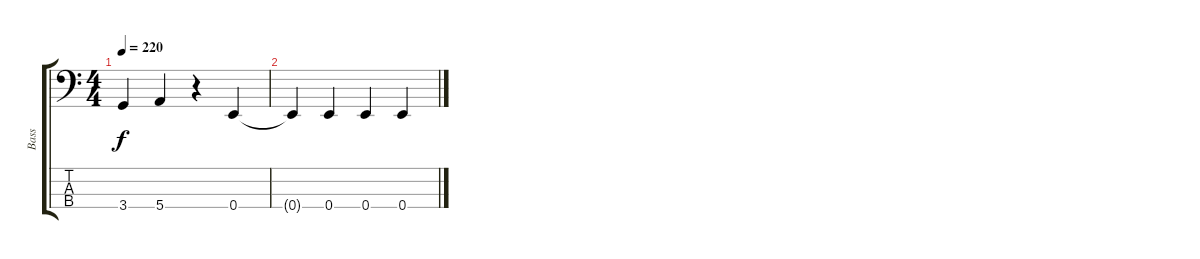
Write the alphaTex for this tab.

\track ("Bass" "Bass") {instrument electricbassfinger}
\staff {score tabs}
\tuning (G2 D2 A1 E1) {hide}
\ts (4 4)
\tempo 220
\clef f4
\ks c
3.4.4{dy f} 5.4.4 r.4 0.4.4 |
0.4{t}.4 0.4.4 0.4.4 0.4.4
